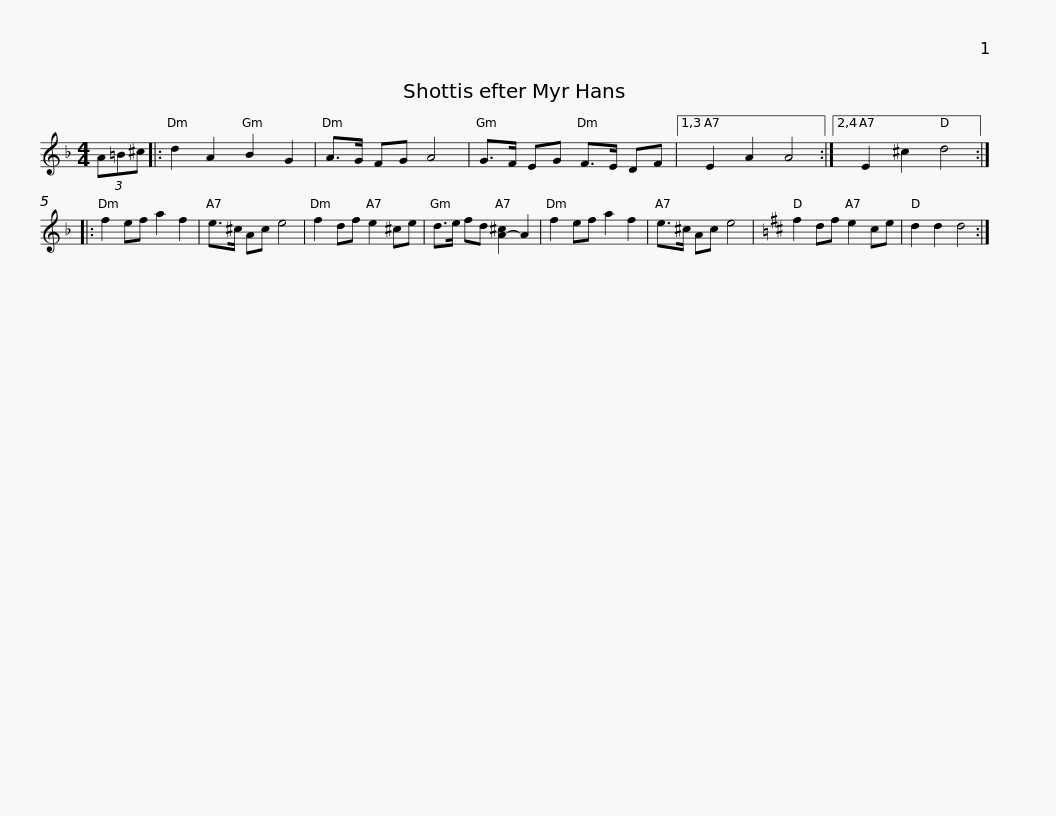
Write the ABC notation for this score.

X:1
L:1/8
M:4/4
I:linebreak $
K:Dmin
V:1 treble
V:1
 (3A=B^c |: d2 A2 B2 G2 | A>G FG A4 | G>F EG F>E DF |1,3 E2 A2 A4 :|2,4 %5
 E2 ^c2 d4 :: f2 ef a2 f2 |$ e>^c Ac e4 | f2 df e2 ^ce | d>e fd [A-^c]2 A2 | %10
 f2 ef a2 f2 | e>^c Ac e4 |[K:D] f2 df e2 ce | d2 d2 d4 :| %14
